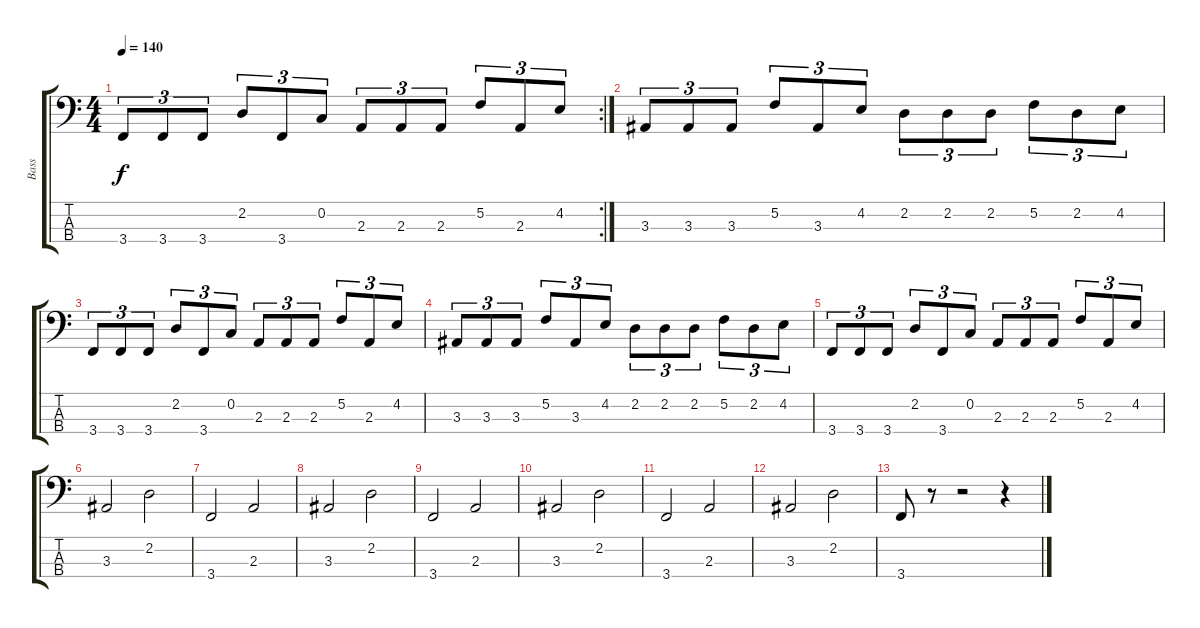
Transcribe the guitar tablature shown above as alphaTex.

\track ("Bass" "Bass") {instrument electricbassfinger}
\staff {score tabs}
\tuning (F2 C2 G1 D1) {hide}
\rc 2
\ts (4 4)
\tempo 140
\clef f4
\ks c
3.4.8{tu (3 2) dy f} 3.4.8{tu (3 2)} 3.4.8{tu (3 2)} 2.2.8{tu (3 2)} 3.4.8{tu (3 2)} 0.2.8{tu (3 2)} 2.3.8{tu (3 2)} 2.3.8{tu (3 2)} 2.3.8{tu (3 2)} 5.2.8{tu (3 2)} 2.3.8{tu (3 2)} 4.2.8{tu (3 2)} |
3.3.8{tu (3 2)} 3.3.8{tu (3 2)} 3.3.8{tu (3 2)} 5.2.8{tu (3 2)} 3.3.8{tu (3 2)} 4.2.8{tu (3 2)} 2.2.8{tu (3 2)} 2.2.8{tu (3 2)} 2.2.8{tu (3 2)} 5.2.8{tu (3 2)} 2.2.8{tu (3 2)} 4.2.8{tu (3 2)} |
3.4.8{tu (3 2)} 3.4.8{tu (3 2)} 3.4.8{tu (3 2)} 2.2.8{tu (3 2)} 3.4.8{tu (3 2)} 0.2.8{tu (3 2)} 2.3.8{tu (3 2)} 2.3.8{tu (3 2)} 2.3.8{tu (3 2)} 5.2.8{tu (3 2)} 2.3.8{tu (3 2)} 4.2.8{tu (3 2)} |
3.3.8{tu (3 2)} 3.3.8{tu (3 2)} 3.3.8{tu (3 2)} 5.2.8{tu (3 2)} 3.3.8{tu (3 2)} 4.2.8{tu (3 2)} 2.2.8{tu (3 2)} 2.2.8{tu (3 2)} 2.2.8{tu (3 2)} 5.2.8{tu (3 2)} 2.2.8{tu (3 2)} 4.2.8{tu (3 2)} |
3.4.8{tu (3 2)} 3.4.8{tu (3 2)} 3.4.8{tu (3 2)} 2.2.8{tu (3 2)} 3.4.8{tu (3 2)} 0.2.8{tu (3 2)} 2.3.8{tu (3 2)} 2.3.8{tu (3 2)} 2.3.8{tu (3 2)} 5.2.8{tu (3 2)} 2.3.8{tu (3 2)} 4.2.8{tu (3 2)} |
3.3.2 2.2.2 |
3.4.2 2.3.2 |
3.3.2 2.2.2 |
3.4.2 2.3.2 |
3.3.2 2.2.2 |
3.4.2 2.3.2 |
3.3.2 2.2.2 |
3.4.8 r.8 r.2 r.4
